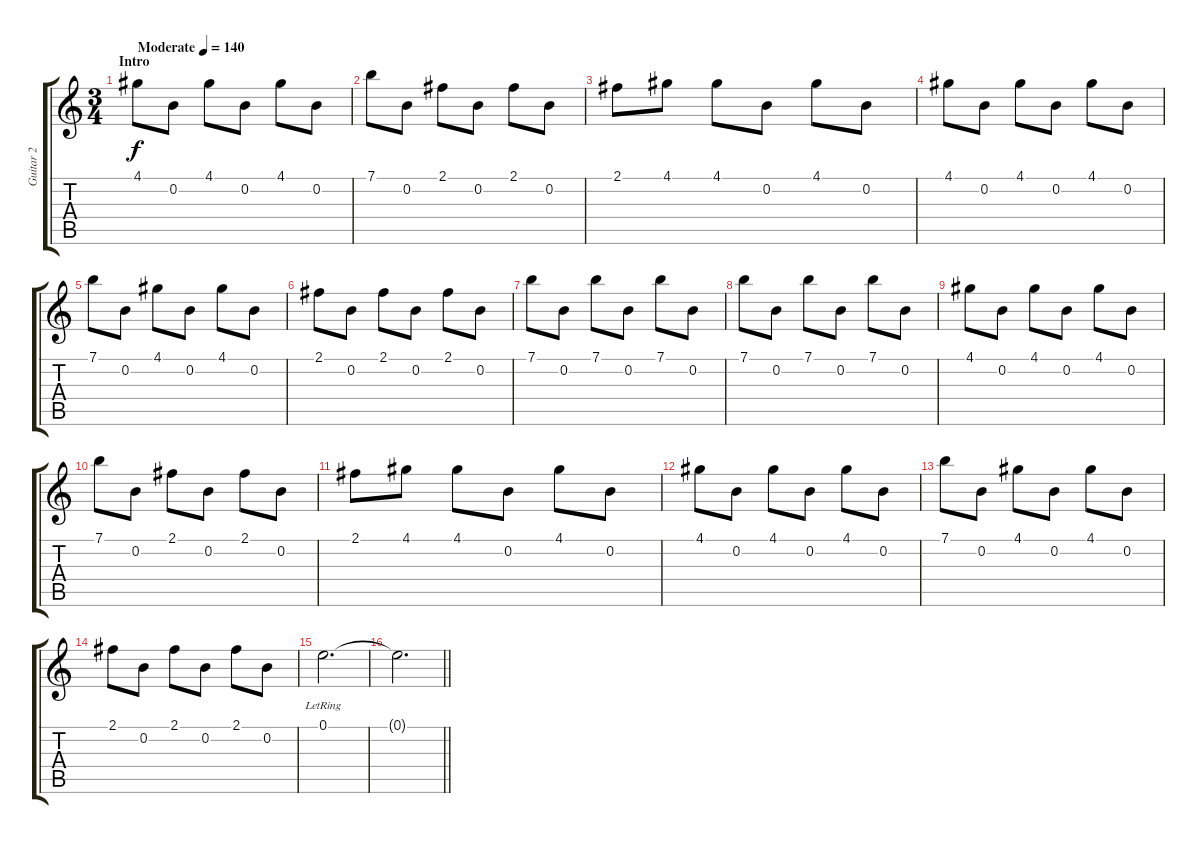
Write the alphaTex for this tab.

\track ("Guitar 2" "Guitar 2") {instrument overdrivenguitar}
\staff {score tabs}
\tuning (E4 B3 G3 D3 A2 E2) {hide}
\ts (3 4)
\section ("" "Intro")
\tempo (140 "Moderate")
\clef g2
\ks c
4.1.8{dy f instrument overdrivenguitar} 0.2.8 4.1.8 0.2.8 4.1.8 0.2.8 |
7.1.8 0.2.8 2.1.8 0.2.8 2.1.8 0.2.8 |
2.1.8 4.1.8 4.1.8 0.2.8 4.1.8 0.2.8 |
4.1.8 0.2.8 4.1.8 0.2.8 4.1.8 0.2.8 |
7.1.8 0.2.8 4.1.8 0.2.8 4.1.8 0.2.8 |
2.1.8 0.2.8 2.1.8 0.2.8 2.1.8 0.2.8 |
7.1.8 0.2.8 7.1.8 0.2.8 7.1.8 0.2.8 |
7.1.8 0.2.8 7.1.8 0.2.8 7.1.8 0.2.8 |
4.1.8 0.2.8 4.1.8 0.2.8 4.1.8 0.2.8 |
7.1.8 0.2.8 2.1.8 0.2.8 2.1.8 0.2.8 |
2.1.8 4.1.8 4.1.8 0.2.8 4.1.8 0.2.8 |
4.1.8 0.2.8 4.1.8 0.2.8 4.1.8 0.2.8 |
7.1.8 0.2.8 4.1.8 0.2.8 4.1.8 0.2.8 |
2.1.8 0.2.8 2.1.8 0.2.8 2.1.8 0.2.8 |
0.1{lr}.2{d} |
\barLineRight lightlight
0.1{t}.2{d}
